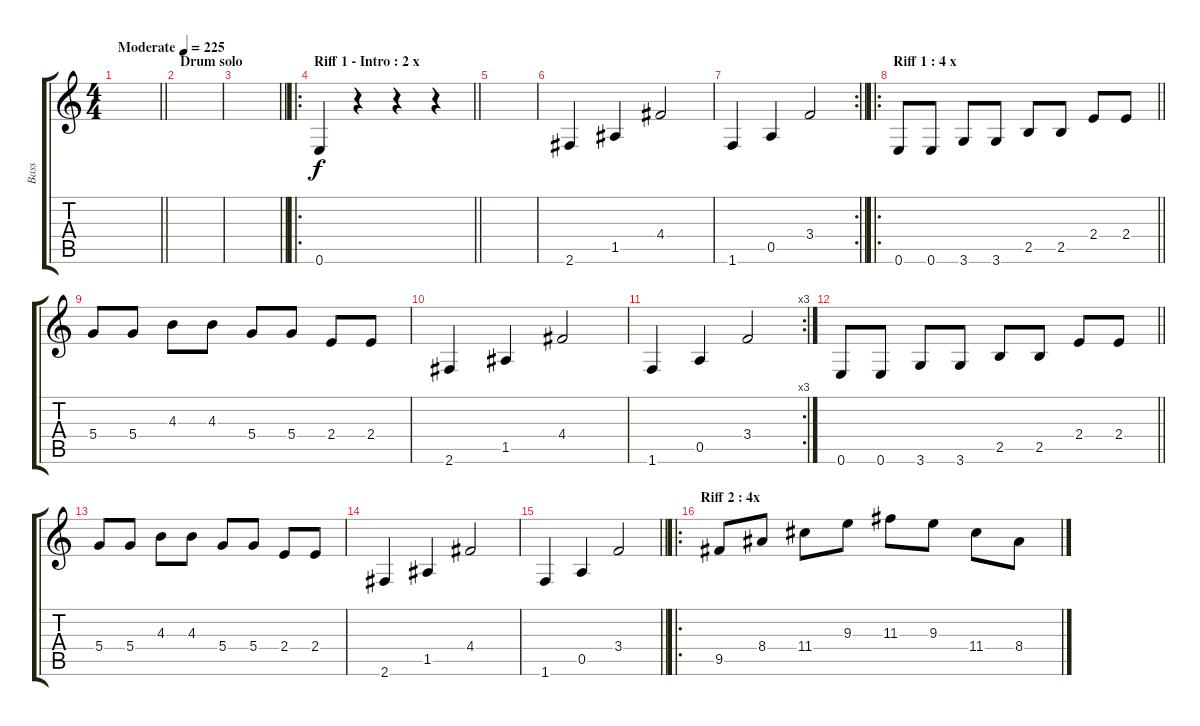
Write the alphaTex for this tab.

\track ("Bass" "Bass") {instrument contrabass}
\staff {score tabs}
\tuning (E4 B3 G3 D3 A2 E2) {hide}
\ts (4 4)
\tempo (225 "Moderate")
\clef g2
\barLineRight lightlight
\ks c
|
\section ("" "Drum solo")
|
\barLineRight lightlight
|
\ro
\section ("" "Riff 1 - Intro : 2 x")
\barLineRight lightlight
0.6.4 r.4 r.4 r.4 |
|
2.6.4 1.5.4 4.4.2 |
\rc 2
\barLineRight lightlight
1.6.4 0.5.4 3.4.2 |
\ro
\section ("" "Riff 1 : 4 x")
\barLineRight lightlight
0.6.8 0.6.8 3.6.8 3.6.8 2.5.8 2.5.8 2.4.8 2.4.8 |
5.4.8 5.4.8 4.3.8 4.3.8 5.4.8 5.4.8 2.4.8 2.4.8 |
2.6.4 1.5.4 4.4.2 |
\rc 3
1.6.4 0.5.4 3.4.2 |
\barLineRight lightlight
0.6.8 0.6.8 3.6.8 3.6.8 2.5.8 2.5.8 2.4.8 2.4.8 |
5.4.8 5.4.8 4.3.8 4.3.8 5.4.8 5.4.8 2.4.8 2.4.8 |
2.6.4 1.5.4 4.4.2 |
\barLineRight lightlight
1.6.4 0.5.4 3.4.2 |
\ro
\section ("" "Riff 2 : 4x")
9.5.8 8.4.8 11.4.8 9.3.8 11.3.8 9.3.8 11.4.8 8.4.8
